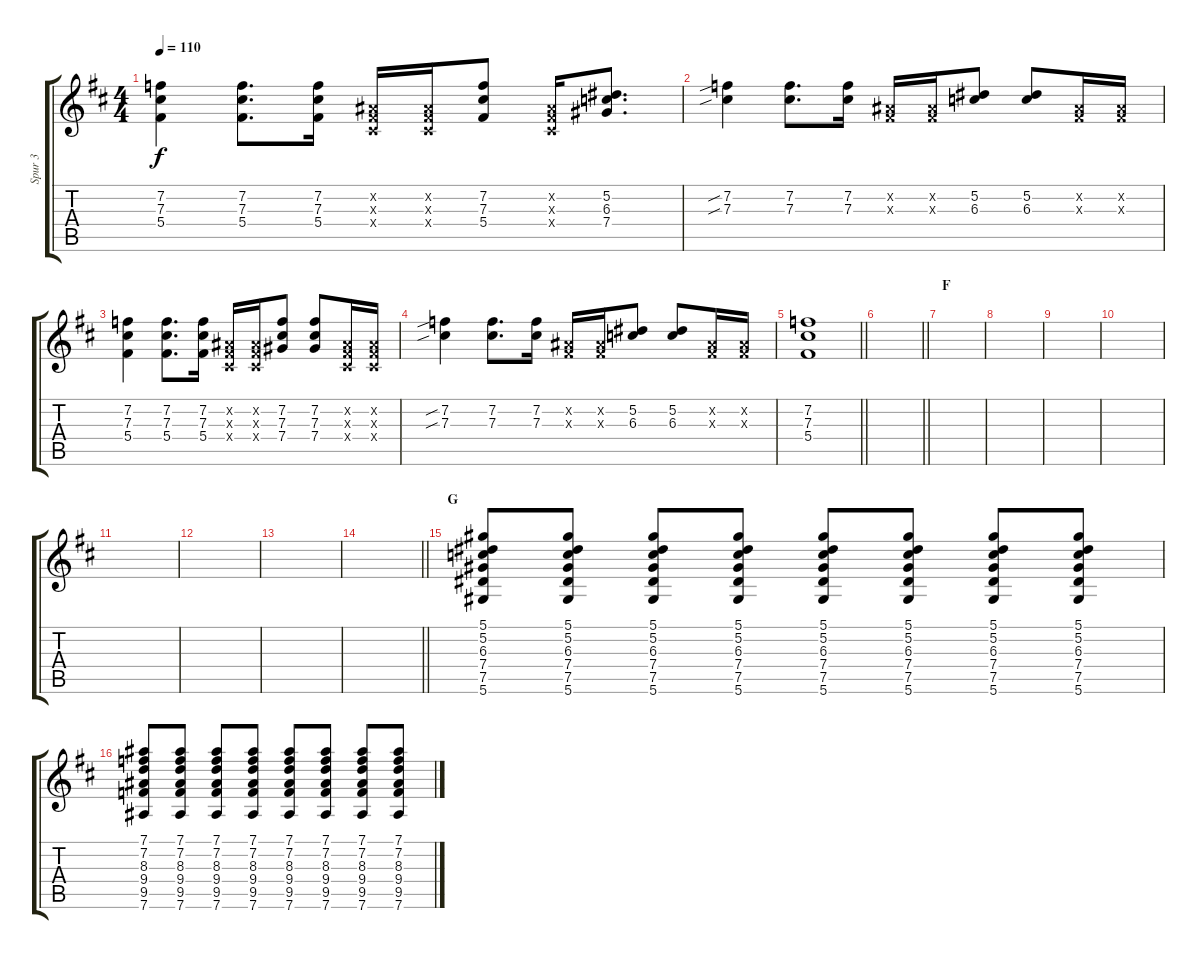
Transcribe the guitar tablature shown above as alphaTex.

\track ("Spur 3" "Spur 3") {instrument distortionguitar}
\staff {score tabs}
\tuning (Eb4 Bb3 Gb3 Db3 Ab2 Eb2) {hide}
\ts (4 4)
\tempo 110
\clef g2
\ks d
(7.2 7.3 5.4).4{dy f} (7.2 7.3 5.4).8{d} (7.2 7.3 5.4).16 (0.2{x} 0.3{x} 0.4{x}).16 (0.2{x} 0.3{x} 0.4{x}).16 (7.2 7.3 5.4).8 (0.2{x} 0.3{x} 0.4{x}).16 (5.2 6.3 7.4).8{d} |
(7.2{sib} 7.3{sib}).4 (7.2 7.3).8{d} (7.2 7.3).16 (0.2{x} 0.3{x}).16 (0.2{x} 0.3{x}).16 (5.2 6.3).8 (5.2 6.3).8 (0.2{x} 0.3{x}).16 (0.2{x} 0.3{x}).16 |
(7.2 7.3 5.4).4 (7.2 7.3 5.4).8{d} (7.2 7.3 5.4).16 (0.2{x} 0.3{x} 0.4{x}).16 (0.2{x} 0.3{x} 0.4{x}).16 (7.2 7.3 7.4).8 (7.2 7.3 7.4).8 (0.2{x} 0.3{x} 0.4{x}).16 (0.2{x} 0.3{x} 0.4{x}).16 |
(7.2{sib} 7.3{sib}).4 (7.2 7.3).8{d} (7.2 7.3).16 (0.2{x} 0.3{x}).16 (0.2{x} 0.3{x}).16 (5.2 6.3).8 (5.2 6.3).8 (0.2{x} 0.3{x}).16 (0.2{x} 0.3{x}).16 |
\barLineRight lightlight
(7.2 7.3 5.4).1 |
\barLineRight lightlight
|
\section ("" "F")
|
|
|
|
|
|
|
\barLineRight lightlight
|
\section ("" "G")
(5.1 5.2 6.3 7.4 7.5 5.6).8 (5.1 5.2 6.3 7.4 7.5 5.6).8 (5.1 5.2 6.3 7.4 7.5 5.6).8 (5.1 5.2 6.3 7.4 7.5 5.6).8 (5.1 5.2 6.3 7.4 7.5 5.6).8 (5.1 5.2 6.3 7.4 7.5 5.6).8 (5.1 5.2 6.3 7.4 7.5 5.6).8 (5.1 5.2 6.3 7.4 7.5 5.6).8 |
(7.1 7.2 8.3 9.4 9.5 7.6).8 (7.1 7.2 8.3 9.4 9.5 7.6).8 (7.1 7.2 8.3 9.4 9.5 7.6).8 (7.1 7.2 8.3 9.4 9.5 7.6).8 (7.1 7.2 8.3 9.4 9.5 7.6).8 (7.1 7.2 8.3 9.4 9.5 7.6).8 (7.1 7.2 8.3 9.4 9.5 7.6).8 (7.1 7.2 8.3 9.4 9.5 7.6).8
